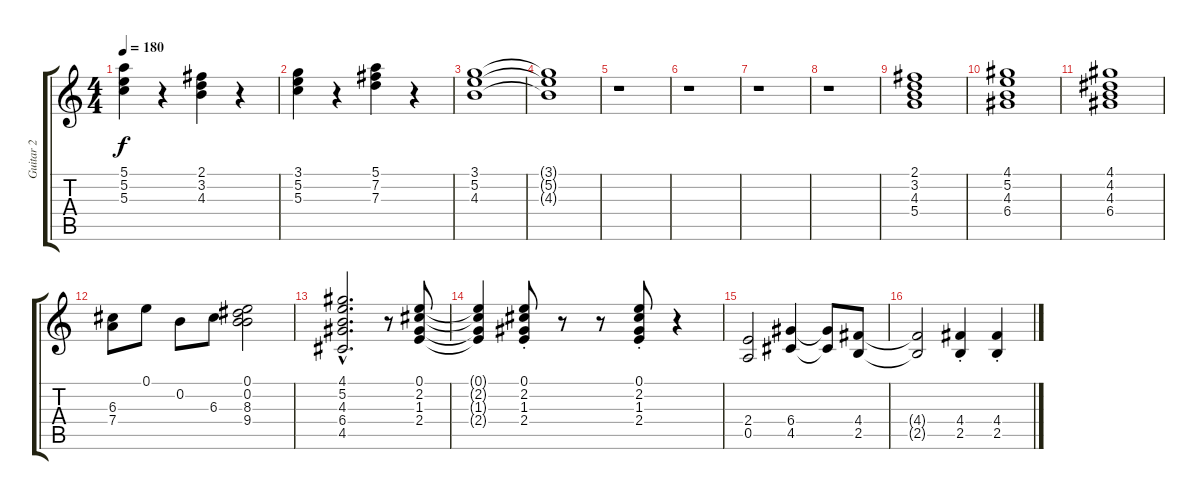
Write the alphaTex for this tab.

\track ("Guitar 2" "Guitar 2") {instrument electricguitarclean}
\staff {score tabs}
\tuning (E4 B3 G3 D3 A2 E2) {hide}
\ts (4 4)
\tempo 180
\clef g2
\ks c
(5.1 5.2 5.3).4{dy f} r.4 (2.1 3.2 4.3).4 r.4 |
(3.1 5.2 5.3).4 r.4 (5.1 7.2 7.3).4 r.4 |
(3.1 5.2 4.3).1 |
(3.1{t} 5.2{t} 4.3{t}).1 |
r.1 |
r.1 |
r.1 |
r.1 |
(2.1 3.2 4.3 5.4).1 |
(4.1 5.2 4.3 6.4).1 |
(4.1 4.2 4.3 6.4).1 |
(6.3 7.4).8 0.1.8 0.2.8 6.3.8 (0.1 0.2 8.3 9.4).2 |
(4.1{hac} 5.2{hac} 4.3{hac} 6.4{hac} 4.5{hac}).2{d} r.8 (0.1 2.2 1.3 2.4).8 |
(0.1{t} 2.2{t} 1.3{t} 2.4{t}).4 (0.1{st} 2.2{st} 1.3{st} 2.4{st}).8 r.8 r.8 (0.1{st} 2.2{st} 1.3{st} 2.4{st}).8 r.4 |
(2.4 0.5).2 (6.4 4.5).4 (6.4{t} 4.5{t}).8 (4.4 2.5).8 |
(4.4{t} 2.5{t}).2 (4.4{st} 2.5{st}).4 (4.4{st} 2.5{st}).4
